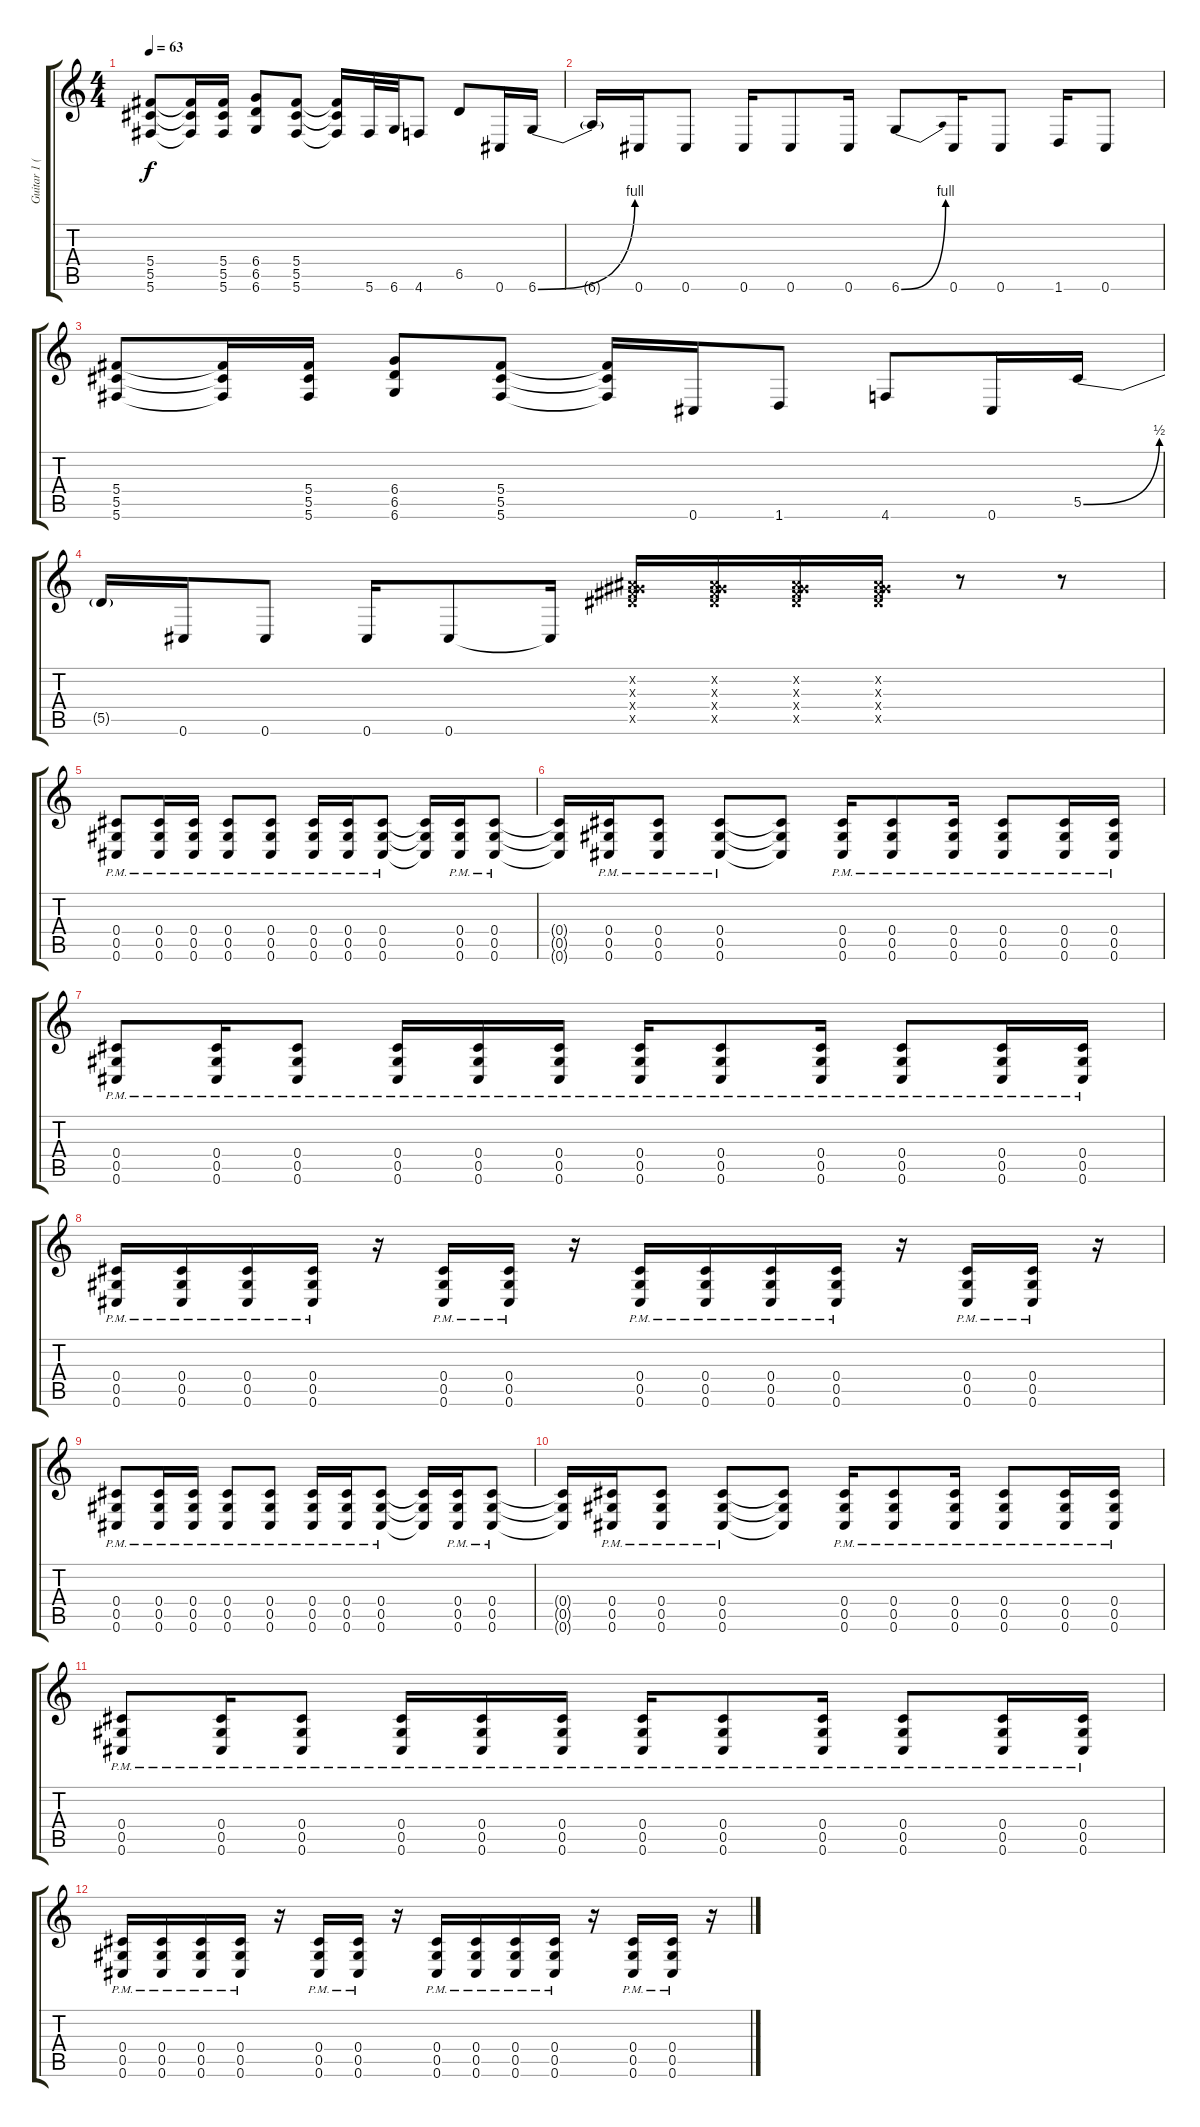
\track ("Guitar 1 (Drop C#)" "Guitar 1 (") {instrument distortionguitar}
\staff {score tabs}
\tuning (Eb4 Bb3 Gb3 Db3 Ab2 Db2) {hide}
\ts (4 4)
\tempo 63
\clef g2
\ks c
(5.4 5.5 5.6).8{dy f} (5.4{t} 5.5{t} 5.6{t}).16 (5.4 5.5 5.6).16 (6.4 6.5 6.6).8 (5.4 5.5 5.6).8 (5.4{t} 5.5{t} 5.6{t}).16 5.6.32 6.6.32 4.6.8 6.5.8 0.6.16 6.6{be (bend 0 0 60 4)}.16 |
6.6{t}.16 0.6.16 0.6.8 0.6.16 0.6.8 0.6.16 6.6{be (bend 0 0 60 4)}.8 0.6.16 0.6.8 1.6.16 0.6.8 |
(5.4 5.5 5.6).8 (5.4{t} 5.5{t} 5.6{t}).16 (5.4 5.5 5.6).16 (6.4 6.5 6.6).8 (5.4 5.5 5.6).8 (5.4{t} 5.5{t} 5.6{t}).16 0.6.16 1.6.8 4.6.8 0.6.16 5.5{be (bend 0 0 60 2)}.16 |
5.5{t}.16 0.6.16 0.6.8 0.6.16 0.6.8 0.6{t}.16 (0.2{x} 0.3{x} 7.4{x} 7.5{x}).16 (0.2{x} 0.3{x} 7.4{x} 7.5{x}).16 (0.2{x} 0.3{x} 7.4{x} 7.5{x}).16 (0.2{x} 0.3{x} 7.4{x} 7.5{x}).16 r.8 r.8 |
(0.4{pm} 0.5{pm} 0.6{pm}).8 (0.4{pm} 0.5{pm} 0.6{pm}).16 (0.4{pm} 0.5{pm} 0.6{pm}).16 (0.4{pm} 0.5{pm} 0.6{pm}).8 (0.4{pm} 0.5{pm} 0.6{pm}).8 (0.4{pm} 0.5{pm} 0.6{pm}).16 (0.4{pm} 0.5{pm} 0.6{pm}).16 (0.4{pm} 0.5{pm} 0.6{pm}).8 (0.4{t} 0.5{t} 0.6{t}).16 (0.4{pm} 0.5{pm} 0.6{pm}).16 (0.4{pm} 0.5{pm} 0.6{pm}).8 |
(0.4{t} 0.5{t} 0.6{t}).16 (0.4{pm} 0.5{pm} 0.6{pm}).16 (0.4{pm} 0.5{pm} 0.6{pm}).8 (0.4{pm} 0.5{pm} 0.6{pm}).8 (0.4{t} 0.5{t} 0.6{t}).8 (0.4{pm} 0.5{pm} 0.6{pm}).16 (0.4{pm} 0.5{pm} 0.6{pm}).8 (0.4{pm} 0.5{pm} 0.6{pm}).16 (0.4{pm} 0.5{pm} 0.6{pm}).8 (0.4{pm} 0.5{pm} 0.6{pm}).16 (0.4{pm} 0.5{pm} 0.6{pm}).16 |
(0.4{pm} 0.5{pm} 0.6{pm}).8 (0.4{pm} 0.5{pm} 0.6{pm}).16 (0.4{pm} 0.5{pm} 0.6{pm}).8 (0.4{pm} 0.5{pm} 0.6{pm}).16 (0.4{pm} 0.5{pm} 0.6{pm}).16 (0.4{pm} 0.5{pm} 0.6{pm}).16 (0.4{pm} 0.5{pm} 0.6{pm}).16 (0.4{pm} 0.5{pm} 0.6{pm}).8 (0.4{pm} 0.5{pm} 0.6{pm}).16 (0.4{pm} 0.5{pm} 0.6{pm}).8 (0.4{pm} 0.5{pm} 0.6{pm}).16 (0.4{pm} 0.5{pm} 0.6{pm}).16 |
(0.4{pm} 0.5{pm} 0.6{pm}).16 (0.4{pm} 0.5{pm} 0.6{pm}).16 (0.4{pm} 0.5{pm} 0.6{pm}).16 (0.4{pm} 0.5{pm} 0.6{pm}).16 r.16 (0.4{pm} 0.5{pm} 0.6{pm}).16 (0.4{pm} 0.5{pm} 0.6{pm}).16 r.16 (0.4{pm} 0.5{pm} 0.6{pm}).16 (0.4{pm} 0.5{pm} 0.6{pm}).16 (0.4{pm} 0.5{pm} 0.6{pm}).16 (0.4{pm} 0.5{pm} 0.6{pm}).16 r.16 (0.4{pm} 0.5{pm} 0.6{pm}).16 (0.4{pm} 0.5{pm} 0.6{pm}).16 r.16 |
(0.4{pm} 0.5{pm} 0.6{pm}).8 (0.4{pm} 0.5{pm} 0.6{pm}).16 (0.4{pm} 0.5{pm} 0.6{pm}).16 (0.4{pm} 0.5{pm} 0.6{pm}).8 (0.4{pm} 0.5{pm} 0.6{pm}).8 (0.4{pm} 0.5{pm} 0.6{pm}).16 (0.4{pm} 0.5{pm} 0.6{pm}).16 (0.4{pm} 0.5{pm} 0.6{pm}).8 (0.4{t} 0.5{t} 0.6{t}).16 (0.4{pm} 0.5{pm} 0.6{pm}).16 (0.4{pm} 0.5{pm} 0.6{pm}).8 |
(0.4{t} 0.5{t} 0.6{t}).16 (0.4{pm} 0.5{pm} 0.6{pm}).16 (0.4{pm} 0.5{pm} 0.6{pm}).8 (0.4{pm} 0.5{pm} 0.6{pm}).8 (0.4{t} 0.5{t} 0.6{t}).8 (0.4{pm} 0.5{pm} 0.6{pm}).16 (0.4{pm} 0.5{pm} 0.6{pm}).8 (0.4{pm} 0.5{pm} 0.6{pm}).16 (0.4{pm} 0.5{pm} 0.6{pm}).8 (0.4{pm} 0.5{pm} 0.6{pm}).16 (0.4{pm} 0.5{pm} 0.6{pm}).16 |
(0.4{pm} 0.5{pm} 0.6{pm}).8 (0.4{pm} 0.5{pm} 0.6{pm}).16 (0.4{pm} 0.5{pm} 0.6{pm}).8 (0.4{pm} 0.5{pm} 0.6{pm}).16 (0.4{pm} 0.5{pm} 0.6{pm}).16 (0.4{pm} 0.5{pm} 0.6{pm}).16 (0.4{pm} 0.5{pm} 0.6{pm}).16 (0.4{pm} 0.5{pm} 0.6{pm}).8 (0.4{pm} 0.5{pm} 0.6{pm}).16 (0.4{pm} 0.5{pm} 0.6{pm}).8 (0.4{pm} 0.5{pm} 0.6{pm}).16 (0.4{pm} 0.5{pm} 0.6{pm}).16 |
(0.4{pm} 0.5{pm} 0.6{pm}).16 (0.4{pm} 0.5{pm} 0.6{pm}).16 (0.4{pm} 0.5{pm} 0.6{pm}).16 (0.4{pm} 0.5{pm} 0.6{pm}).16 r.16 (0.4{pm} 0.5{pm} 0.6{pm}).16 (0.4{pm} 0.5{pm} 0.6{pm}).16 r.16 (0.4{pm} 0.5{pm} 0.6{pm}).16 (0.4{pm} 0.5{pm} 0.6{pm}).16 (0.4{pm} 0.5{pm} 0.6{pm}).16 (0.4{pm} 0.5{pm} 0.6{pm}).16 r.16 (0.4{pm} 0.5{pm} 0.6{pm}).16 (0.4{pm} 0.5{pm} 0.6{pm}).16 r.16
